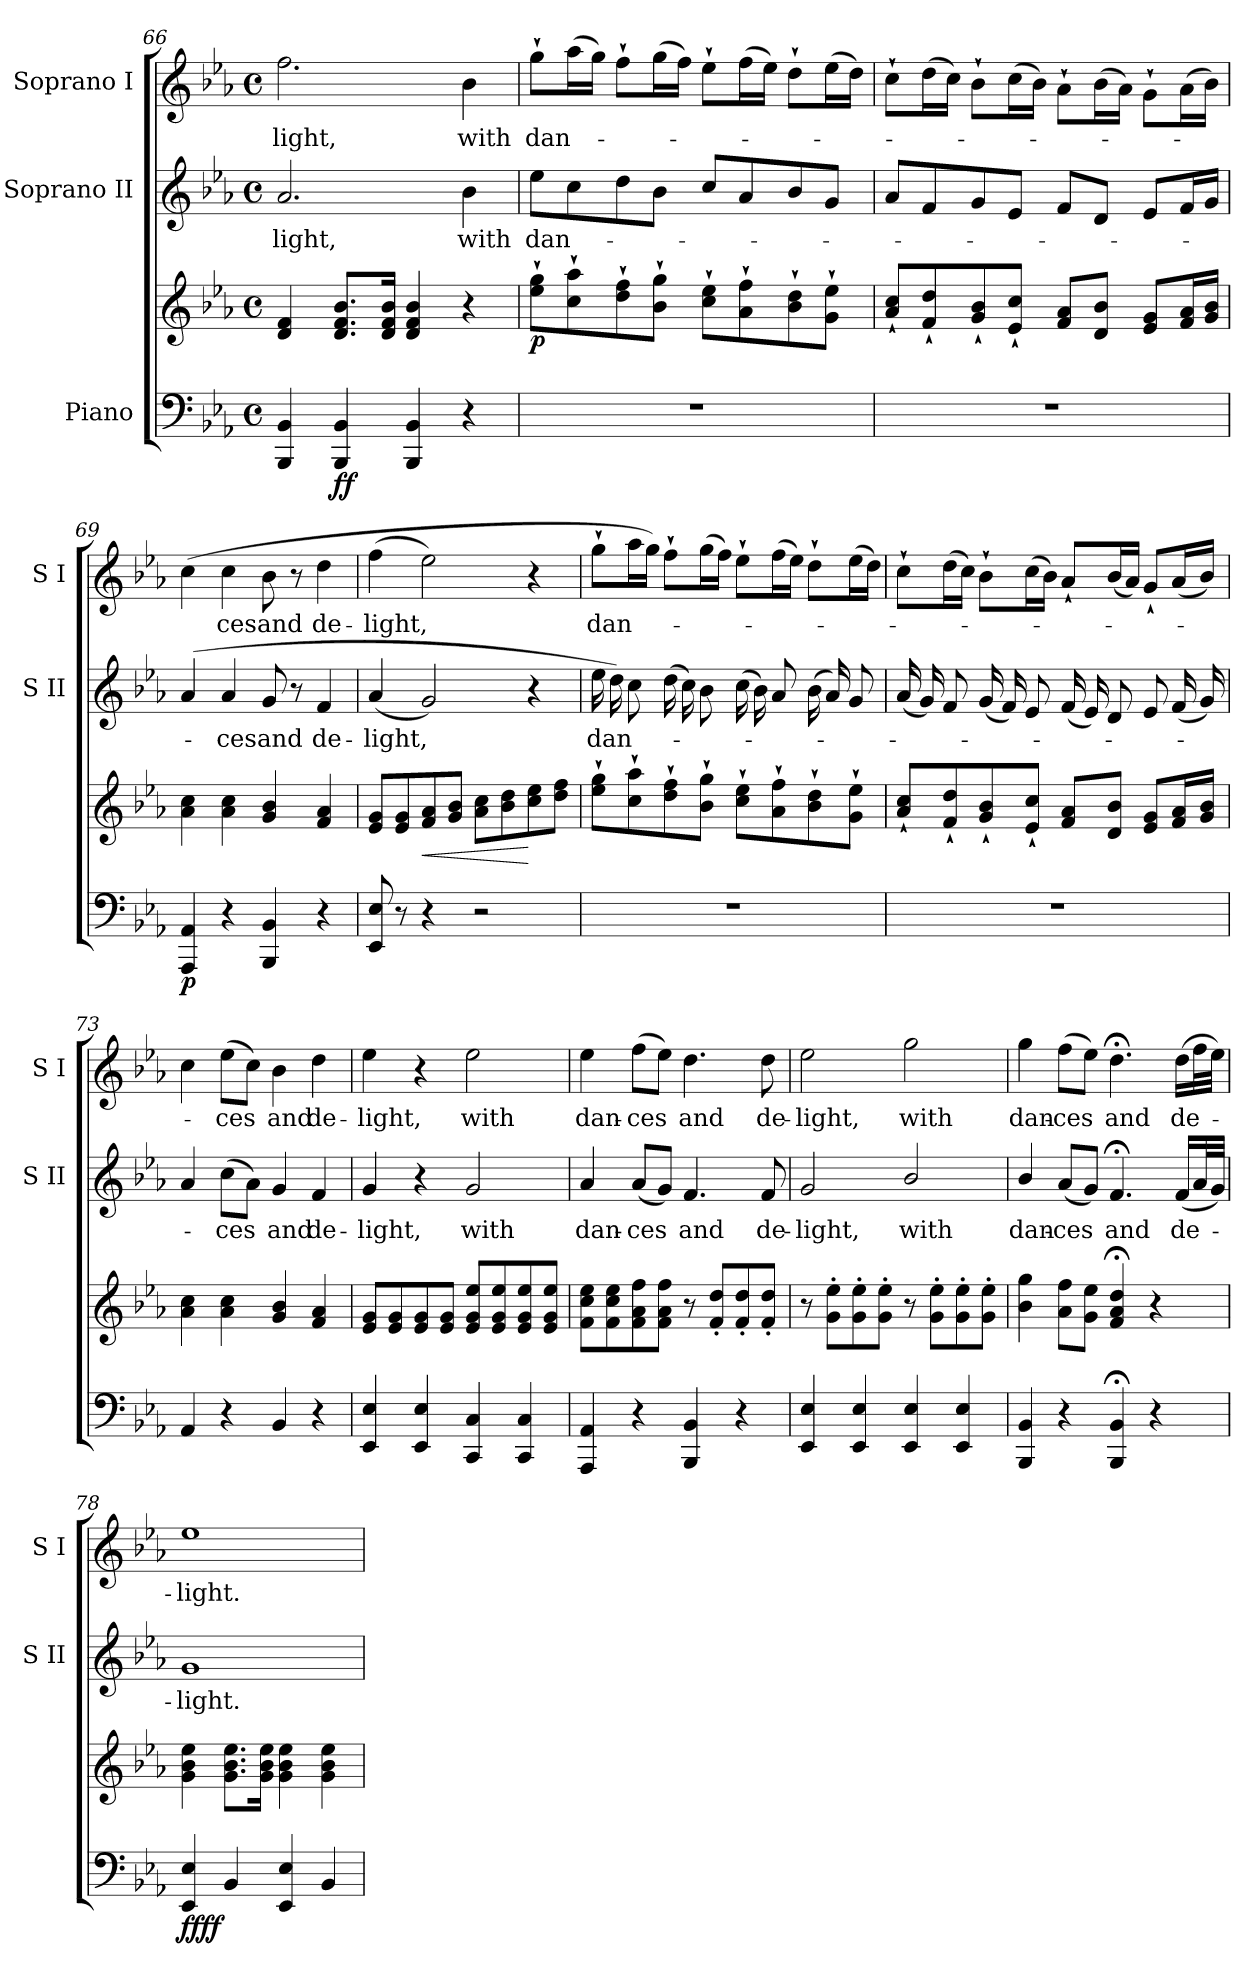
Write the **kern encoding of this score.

**kern	**kern	**dynam	**kern	**text	**kern	**text
*part3	*part3	*part3	*part2	*part2	*part1	*part1
*staff4	*staff3	*staff3/4	*staff2	*staff2	*staff1	*staff1
*I"Piano	*	*	*I"Soprano II	*	*I"Soprano I	*
*	*	*	*I'S II	*	*I'S I	*
*clefF4	*clefG2	*	*clefG2	*	*clefG2	*
*k[b-e-a-]	*k[b-e-a-]	*	*k[b-e-a-]	*	*k[b-e-a-]	*
*E-:	*E-:	*	*E-:	*	*E-:	*
*M4/4	*M4/4	*	*M4/4	*	*M4/4	*
*met(c)	*met(c)	*	*met(c)	*	*met(c)	*
=66	=66	=66	=66	=66	=66	=66
!	!	!	!	!LO:LY:b	!	!LO:LY:b
*	*	*	*	*	*^	*
4BBB- 4BB-	4d 4f	.	2.a-	-light,	1ryy	2.ff\	-light,
!	!	!LO:DY:b=2	!	!	!	!	!
!	!	!LO:DY:n=1:b	!	!	!	!	!
4BBB- 4BB-	8.d 8.f 8.b-L	f f	.	.	.	.	.
.	16d 16f 16b-J	.	.	.	.	.	.
4BBB- 4BB-	4d 4f 4b-	.	.	.	.	.	.
!	!	!	!	!LO:LY:b	!	!	!LO:LY:b
4r	4r	.	4b-	with	.	4b-\	with
=67	=67	=67	=67	=67	=67	=67	=67
!	!	!LO:DY:b	!	!LO:LY:b	!	!	!LO:LY:b
1r	8ee-` 8gg`L	p	8ee-L	dan-	2ryy	8gg`\L	dan-
.	8cc` 8aa-`	.	8cc	.	.	(<16aa-\L	.
.	.	.	.	.	.	16gg\JJ)	.
.	8dd` 8ff`	.	8dd	.	.	8ff`\L	.
.	8b-` 8gg`J	.	8b-J	.	.	(<16gg\L	.
.	.	.	.	.	.	16ff\JJ)	.
.	8cc` 8ee-`L	.	8ccL	.	8ryy	8ee-`\L	.
.	8a-` 8ff`	.	8a-	.	4ryy	(<16ff\L	.
.	.	.	.	.	.	16ee-\JJ)	.
.	8b-` 8dd`	.	8b-	.	.	8dd`\L	.
.	8g` 8ee-`J	.	8gJ	.	16ryy	(<16ee-\L	.
.	.	.	.	.	16ryy	16dd\JJ)	.
=68	=68	=68	=68	=68	=68	=68	=68
1r	8a-` 8cc`L	.	8a-L	.	2ryy	8cc`\L	.
.	8f` 8dd`	.	8f	.	.	(<16dd\L	.
.	.	.	.	.	.	16cc\JJ)	.
.	8g` 8b-`	.	8g	.	.	8b-`\L	.
.	8e-` 8cc`J	.	8e-J	.	.	(<16cc\L	.
.	.	.	.	.	.	16b-\JJ)	.
.	8f 8a-L	.	8fL	.	8ryy	8a-`\L	.
.	8d 8b-J	.	8dJ	.	4ryy	(<16b-\L	.
.	.	.	.	.	.	16a-\JJ)	.
.	8e- 8gL	.	8e-L	.	.	8g`\L	.
.	16f 16a-L	.	16fL	.	16ryy	(<16a-\L	.
.	16g 16b-JJ	.	16gJJ	.	16ryy	16b-\JJ)	.
!!LO:LB:g=z
=69	=69	=69	=69	=69	=69	=69	=69
!	!	!LO:DY:b=2	!	!	!	!	!
*	*	*	*	*	*v	*v	*
4AAA- 4AA-	4a- 4cc	p	(>4a-	.	(>4cc	.
!	!	!	!	!LO:LY:b	!	!LO:LY:b
4r	4a- 4cc	.	4a-	ces	4cc	ces
!	!	!	!	!LO:LY:b	!	!LO:LY:b
4BBB- 4BB-	4g 4b-	.	8g	and	8b-	and
.	.	.	8r	.	8r	.
!	!	!	!	!LO:LY:b	!	!LO:LY:b
4r	4f 4a-	.	4f	de-	4dd	de-
=70	=70	=70	=70	=70	=70	=70
!	!	!	!	!LO:LY:b	!	!LO:LY:b
8EE- 8E-	8e- 8gL	.	(<4a-	-light,	(>4ff	-light,
8r	8e- 8g	.	.	.	.	.
!	!	!LO:HP:b	!	!	!	!
4r	8f 8a-	<	2g)	.	2ee-)	.
.	8g 8b-J	.	.	.	.	.
2r	8a- 8ccL	.	.	.	.	.
.	8b- 8dd	.	.	.	.	.
.	8cc 8ee-	[	4r	.	4r	.
.	8dd 8ffJ	.	.	.	.	.
=71	=71	=71	=71	=71	=71	=71
!	!	!	!	!LO:LY:b	!	!LO:LY:b
1r	8ee-` 8gg`L	.	16ee-LL	dan-	8gg`L	dan-
.	.	.	16dd)	.	.	.
.	8cc` 8aa-`	.	8ccJ	.	16aa-L	.
.	.	.	.	.	16ggJJ)	.
.	8dd` 8ff`	.	(>16ddLL	.	8ff`L	.
.	.	.	16cc)	.	.	.
.	8b-` 8gg`J	.	8b-J	.	(>16ggL	.
.	.	.	.	.	16ffJJ)	.
.	8cc` 8ee-`L	.	(>16ccLL	.	8ee-`L	.
.	.	.	16b-)	.	.	.
.	8a-` 8ff`	.	8a-J	.	(>16ffL	.
.	.	.	.	.	16ee-JJ)	.
.	8b-` 8dd`	.	(<16b-LL	.	8dd`L	.
.	.	.	16a-)	.	.	.
.	8g` 8ee-`J	.	8gJ	.	(>16ee-L	.
.	.	.	.	.	16ddJJ)	.
=72	=72	=72	=72	=72	=72	=72
1r	8a-` 8cc`L	.	(<16a-LL	.	8cc`L	.
.	.	.	16g)	.	.	.
.	8f` 8dd`	.	8fJ	.	(>16ddL	.
.	.	.	.	.	16ccJJ)	.
.	8g` 8b-`	.	(<16gLL	.	8b-`L	.
.	.	.	16f)	.	.	.
.	8e-` 8cc`J	.	8e-J	.	(>16ccL	.
.	.	.	.	.	16b-JJ)	.
.	8f 8a-L	.	(<16fLL	.	8a-`L	.
.	.	.	16e-)	.	.	.
.	8d 8b-J	.	8dJ	.	(<16b-L	.
.	.	.	.	.	16a-JJ)	.
.	8e- 8gL	.	8e-L	.	8g`L	.
.	16f 16a-L	.	(<16fL	.	(<16a-L	.
.	16g 16b-JJ	.	16gJJ)	.	16b-JJ)	.
!!LO:LB:g=z
=73	=73	=73	=73	=73	=73	=73
4AA-	4a- 4cc	.	4a-	.	4cc	.
!	!	!	!	!LO:LY:b	!	!LO:LY:b
4r	4a- 4cc	.	(>8ccL	ces	(>8ee-L	ces
.	.	.	8a-J)	.	8ccJ)	.
!	!	!	!	!LO:LY:b	!	!LO:LY:b
4BB-	4g 4b-	.	4g	and	4b-	and
!	!	!	!	!LO:LY:b	!	!LO:LY:b
4r	4f 4a-	.	4f	de-	4dd	de-
=74	=74	=74	=74	=74	=74	=74
!	!	!	!	!LO:LY:b	!	!LO:LY:b
4EE- 4E-	8e- 8gL	.	4g	-light,	4ee-	-light,
.	8e- 8g	.	.	.	.	.
4EE- 4E-	8e- 8g	.	4r	.	4r	.
.	8e- 8gJ	.	.	.	.	.
!	!	!	!	!LO:LY:b	!	!LO:LY:b
4CC 4C	8e- 8g 8ee-L	.	2g	with	2ee-	with
.	8e- 8g 8ee-	.	.	.	.	.
4CC 4C	8e- 8g 8ee-	.	.	.	.	.
.	8e- 8g 8ee-J	.	.	.	.	.
=75	=75	=75	=75	=75	=75	=75
!	!	!	!	!LO:LY:b	!	!LO:LY:b
4AAA- 4AA-	8f 8cc 8ee-L	.	4a-	dan-	4ee-	dan-
.	8f 8cc 8ee-	.	.	.	.	.
!	!	!	!	!LO:LY:b	!	!LO:LY:b
4r	8f 8a- 8ff	.	(>8a-L	-ces	(>8ffL	-ces
.	8f 8a- 8ffJ	.	8gJ)	.	8ee-J)	.
!	!	!	!	!LO:LY:b	!	!LO:LY:b
4BBB- 4BB-	8r	.	4.f	and	4.dd	and
.	8f' 8dd'L	.	.	.	.	.
4r	8f' 8dd'	.	.	.	.	.
!	!	!	!	!LO:LY:b	!	!LO:LY:b
.	8f' 8dd'J	.	8f	de-	8dd	de-
=76	=76	=76	=76	=76	=76	=76
!	!	!	!	!LO:LY:b	!	!LO:LY:b
4EE- 4E-	8r	.	2g	-light,	2ee-	-light,
.	8g' 8ee-'L	.	.	.	.	.
4EE- 4E-	8g' 8ee-'	.	.	.	.	.
.	8g' 8ee-'J	.	.	.	.	.
!	!	!	!	!LO:LY:b	!	!LO:LY:b
4EE- 4E-	8r	.	2b-/	with	2gg	with
.	8g' 8ee-'L	.	.	.	.	.
4EE- 4E-	8g' 8ee-'	.	.	.	.	.
.	8g' 8ee-'J	.	.	.	.	.
!!LO:LB:g=z
=77	=77	=77	=77	=77	=77	=77
!	!	!	!	!LO:LY:b	!	!LO:LY:b
4BBB- 4BB-	4b- 4gg	.	4b-/	dan-	4gg	dan-
!	!	!	!	!LO:LY:b	!	!LO:LY:b
4r	8a- 8ffL	.	(<8a-L	-ces	(>8ffL	-ces
.	8g 8ee-J	.	8gJ)	.	8ee-J)	.
!	!	!	!	!LO:LY:b	!	!LO:LY:b
4BBB-; 4BB-;	4f;< 4a-;< 4dd;<	.	4.f;<	and	4.dd;<	and
4r	4r	.	.	.	.	.
!	!	!	!	!LO:LY:b	!	!LO:LY:b
.	.	.	(<16fLL	de-	(>16ddLL	de-
.	.	.	32a-L	.	32ffL	.
.	.	.	32gJJJ)	.	32ee-JJJ)	.
=78	=78	=78	=78	=78	=78	=78
!	!	!LO:DY:b=2	!	!LO:LY:b	!	!LO:LY:b
!	!	!LO:DY:n=1:b	!	!	!	!
4EE- 4E-	4g 4b- 4ee-	ff ff	1g	light.	1ee-	light.
4BB-	8.g 8.b- 8.ee-L	.	.	.	.	.
.	16g 16b- 16ee-J	.	.	.	.	.
4EE- 4E-	4g 4b- 4ee-	.	.	.	.	.
4BB-	4g 4b- 4ee-	.	.	.	.	.
=	=	=	=	=	=	=
*-	*-	*-	*-	*-	*-	*-
